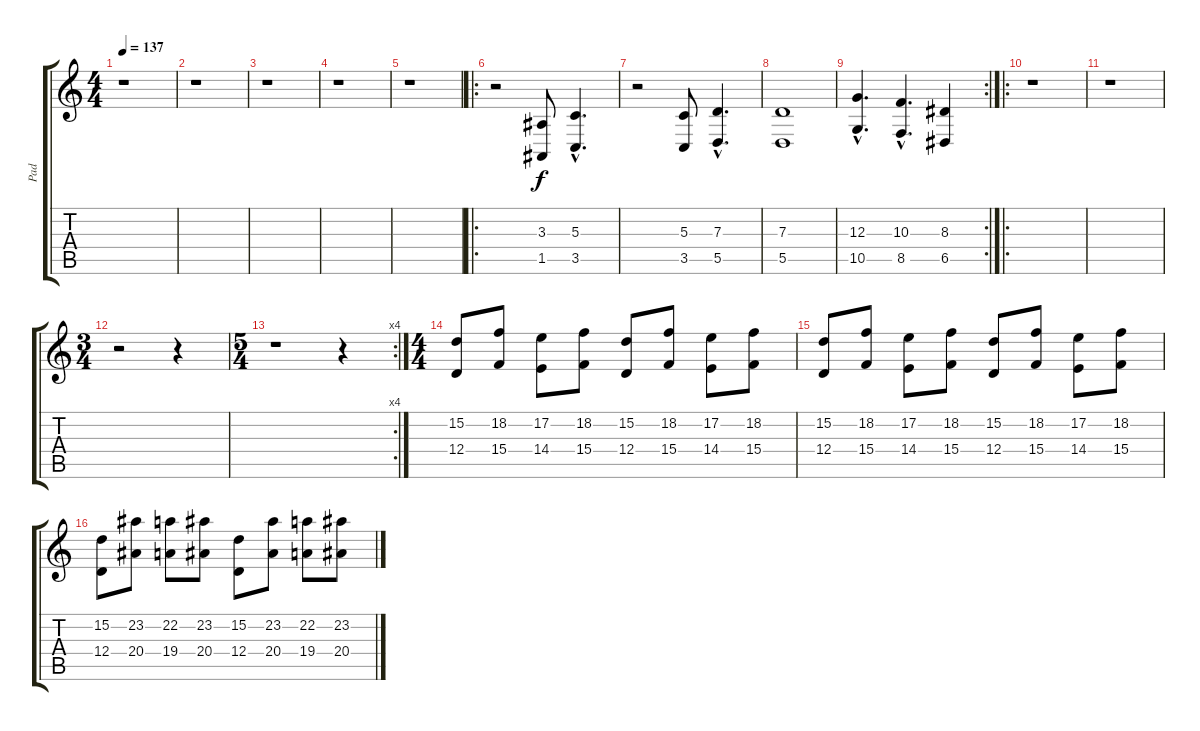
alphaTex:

\track ("Pad" "Pad") {instrument pad3polysynth}
\staff {score tabs}
\tuning (E4 B3 G3 D3 A2 E2) {hide}
\ts (4 4)
\tempo 137
\clef g2
\ks c
r.1{dy f} |
r.1 |
r.1 |
r.1 |
r.1 |
\ro
r.2 (3.3 1.5).8 (5.3{hac} 3.5{hac}).4{d} |
r.2 (5.3 3.5).8 (7.3{hac} 5.5{hac}).4{d} |
(7.3 5.5).1 |
\rc 2
(12.3{hac} 10.5{hac}).4{d} (10.3{hac} 8.5{hac}).4{d} (8.3 6.5).4 |
\ro
r.1 |
r.1 |
\ts (3 4)
r.2 r.4 |
\rc 4
\ts (5 4)
r.1 r.4 |
\ts (4 4)
(15.2 12.4).8{volume 9} (18.2 15.4).8 (17.2 14.4).8 (18.2 15.4).8 (15.2 12.4).8 (18.2 15.4).8 (17.2 14.4).8 (18.2 15.4).8 |
(15.2 12.4).8 (18.2 15.4).8 (17.2 14.4).8 (18.2 15.4).8 (15.2 12.4).8 (18.2 15.4).8 (17.2 14.4).8 (18.2 15.4).8 |
(15.2 12.4).8 (23.2 20.4).8 (22.2 19.4).8 (23.2 20.4).8 (15.2 12.4).8 (23.2 20.4).8 (22.2 19.4).8 (23.2 20.4).8
